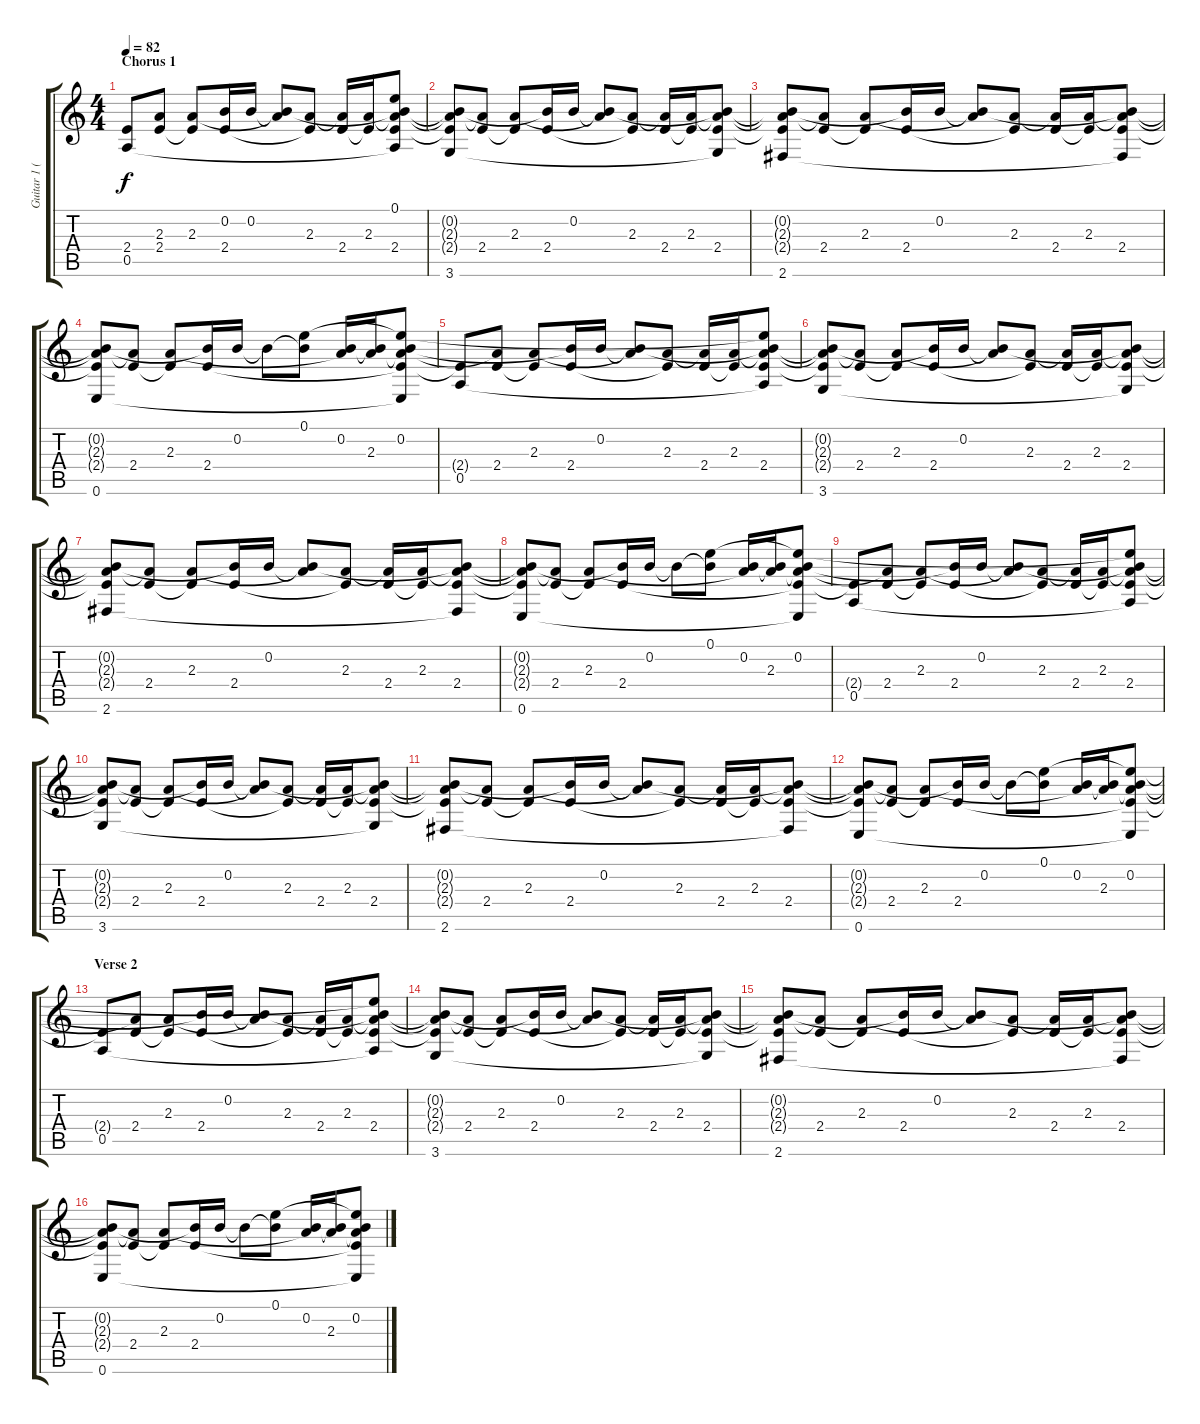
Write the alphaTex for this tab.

\track ("Guitar 1 (Noel)" "Guitar 1 (") {instrument overdrivenguitar}
\staff {score tabs}
\tuning (E4 B3 G3 D3 A2 E2) {hide}
\ts (4 4)
\section ("" "Chorus 1")
\tempo 82
\clef g2
\ks c
(2.4{t} 0.5).8{dy f} (2.3{t} 2.4).8 (2.3 2.4{t}).8 (0.2{t} 2.4).16 0.2.16 (0.2{t} 2.3{t}).8 (2.3 2.4{t}).8 (2.3{t} 2.4).16 (2.3 2.4{t}).16 (0.1{t} 0.2{t} 2.3{t} 2.4 0.5{t}).8 |
(0.2{t} 2.3{t} 2.4{t} 3.6).8 (2.3{t} 2.4).8 (2.3 2.4{t}).8 (0.2{t} 2.4).16 0.2.16 (0.2{t} 2.3{t}).8 (2.3 2.4{t}).8 (2.3{t} 2.4).16 (2.3 2.4{t}).16 (0.2{t} 2.3{t} 2.4 3.6{t}).8 |
(0.2{t} 2.3{t} 2.4{t} 2.6).8 (2.3{t} 2.4).8 (2.3 2.4{t}).8 (0.2{t} 2.4).16 0.2.16 (0.2{t} 2.3{t}).8 (2.3 2.4{t}).8 (2.3{t} 2.4).16 (2.3 2.4{t}).16 (0.2{t} 2.3{t} 2.4 2.6{t}).8 |
(0.2{t} 2.3{t} 2.4{t} 0.6).8 (2.3{t} 2.4).8 (2.3 2.4{t}).8 (0.2{t} 2.4).16 0.2.16 0.2{t}.8 (0.1 0.2{t}).8 (0.2 2.3{t}).16 (0.2{t} 2.3).16 (0.1{t} 0.2 2.3{t} 2.4{t} 0.6{t}).8 |
(2.4{t} 0.5).8 (2.3{t} 2.4).8 (2.3 2.4{t}).8 (0.2{t} 2.4).16 0.2.16 (0.2{t} 2.3{t}).8 (2.3 2.4{t}).8 (2.3{t} 2.4).16 (2.3 2.4{t}).16 (0.1{t} 0.2{t} 2.3{t} 2.4 0.5{t}).8 |
(0.2{t} 2.3{t} 2.4{t} 3.6).8 (2.3{t} 2.4).8 (2.3 2.4{t}).8 (0.2{t} 2.4).16 0.2.16 (0.2{t} 2.3{t}).8 (2.3 2.4{t}).8 (2.3{t} 2.4).16 (2.3 2.4{t}).16 (0.2{t} 2.3{t} 2.4 3.6{t}).8 |
(0.2{t} 2.3{t} 2.4{t} 2.6).8 (2.3{t} 2.4).8 (2.3 2.4{t}).8 (0.2{t} 2.4).16 0.2.16 (0.2{t} 2.3{t}).8 (2.3 2.4{t}).8 (2.3{t} 2.4).16 (2.3 2.4{t}).16 (0.2{t} 2.3{t} 2.4 2.6{t}).8 |
(0.2{t} 2.3{t} 2.4{t} 0.6).8 (2.3{t} 2.4).8 (2.3 2.4{t}).8 (0.2{t} 2.4).16 0.2.16 0.2{t}.8 (0.1 0.2{t}).8 (0.2 2.3{t}).16 (0.2{t} 2.3).16 (0.1{t} 0.2 2.3{t} 2.4{t} 0.6{t}).8 |
(2.4{t} 0.5).8 (2.3{t} 2.4).8 (2.3 2.4{t}).8 (0.2{t} 2.4).16 0.2.16 (0.2{t} 2.3{t}).8 (2.3 2.4{t}).8 (2.3{t} 2.4).16 (2.3 2.4{t}).16 (0.1{t} 0.2{t} 2.3{t} 2.4 0.5{t}).8 |
(0.2{t} 2.3{t} 2.4{t} 3.6).8 (2.3{t} 2.4).8 (2.3 2.4{t}).8 (0.2{t} 2.4).16 0.2.16 (0.2{t} 2.3{t}).8 (2.3 2.4{t}).8 (2.3{t} 2.4).16 (2.3 2.4{t}).16 (0.2{t} 2.3{t} 2.4 3.6{t}).8 |
(0.2{t} 2.3{t} 2.4{t} 2.6).8 (2.3{t} 2.4).8 (2.3 2.4{t}).8 (0.2{t} 2.4).16 0.2.16 (0.2{t} 2.3{t}).8 (2.3 2.4{t}).8 (2.3{t} 2.4).16 (2.3 2.4{t}).16 (0.2{t} 2.3{t} 2.4 2.6{t}).8 |
(0.2{t} 2.3{t} 2.4{t} 0.6).8 (2.3{t} 2.4).8 (2.3 2.4{t}).8 (0.2{t} 2.4).16 0.2.16 0.2{t}.8 (0.1 0.2{t}).8 (0.2 2.3{t}).16 (0.2{t} 2.3).16 (0.1{t} 0.2 2.3{t} 2.4{t} 0.6{t}).8 |
\section ("" "Verse 2")
(2.4{t} 0.5).8 (2.3{t} 2.4).8 (2.3 2.4{t}).8 (0.2{t} 2.4).16 0.2.16 (0.2{t} 2.3{t}).8 (2.3 2.4{t}).8 (2.3{t} 2.4).16 (2.3 2.4{t}).16 (0.1{t} 0.2{t} 2.3{t} 2.4 0.5{t}).8 |
(0.2{t} 2.3{t} 2.4{t} 3.6).8 (2.3{t} 2.4).8 (2.3 2.4{t}).8 (0.2{t} 2.4).16 0.2.16 (0.2{t} 2.3{t}).8 (2.3 2.4{t}).8 (2.3{t} 2.4).16 (2.3 2.4{t}).16 (0.2{t} 2.3{t} 2.4 3.6{t}).8 |
(0.2{t} 2.3{t} 2.4{t} 2.6).8 (2.3{t} 2.4).8 (2.3 2.4{t}).8 (0.2{t} 2.4).16 0.2.16 (0.2{t} 2.3{t}).8 (2.3 2.4{t}).8 (2.3{t} 2.4).16 (2.3 2.4{t}).16 (0.2{t} 2.3{t} 2.4 2.6{t}).8 |
(0.2{t} 2.3{t} 2.4{t} 0.6).8 (2.3{t} 2.4).8 (2.3 2.4{t}).8 (0.2{t} 2.4).16 0.2.16 0.2{t}.8 (0.1 0.2{t}).8 (0.2 2.3{t}).16 (0.2{t} 2.3).16 (0.1{t} 0.2 2.3{t} 2.4{t} 0.6{t}).8
